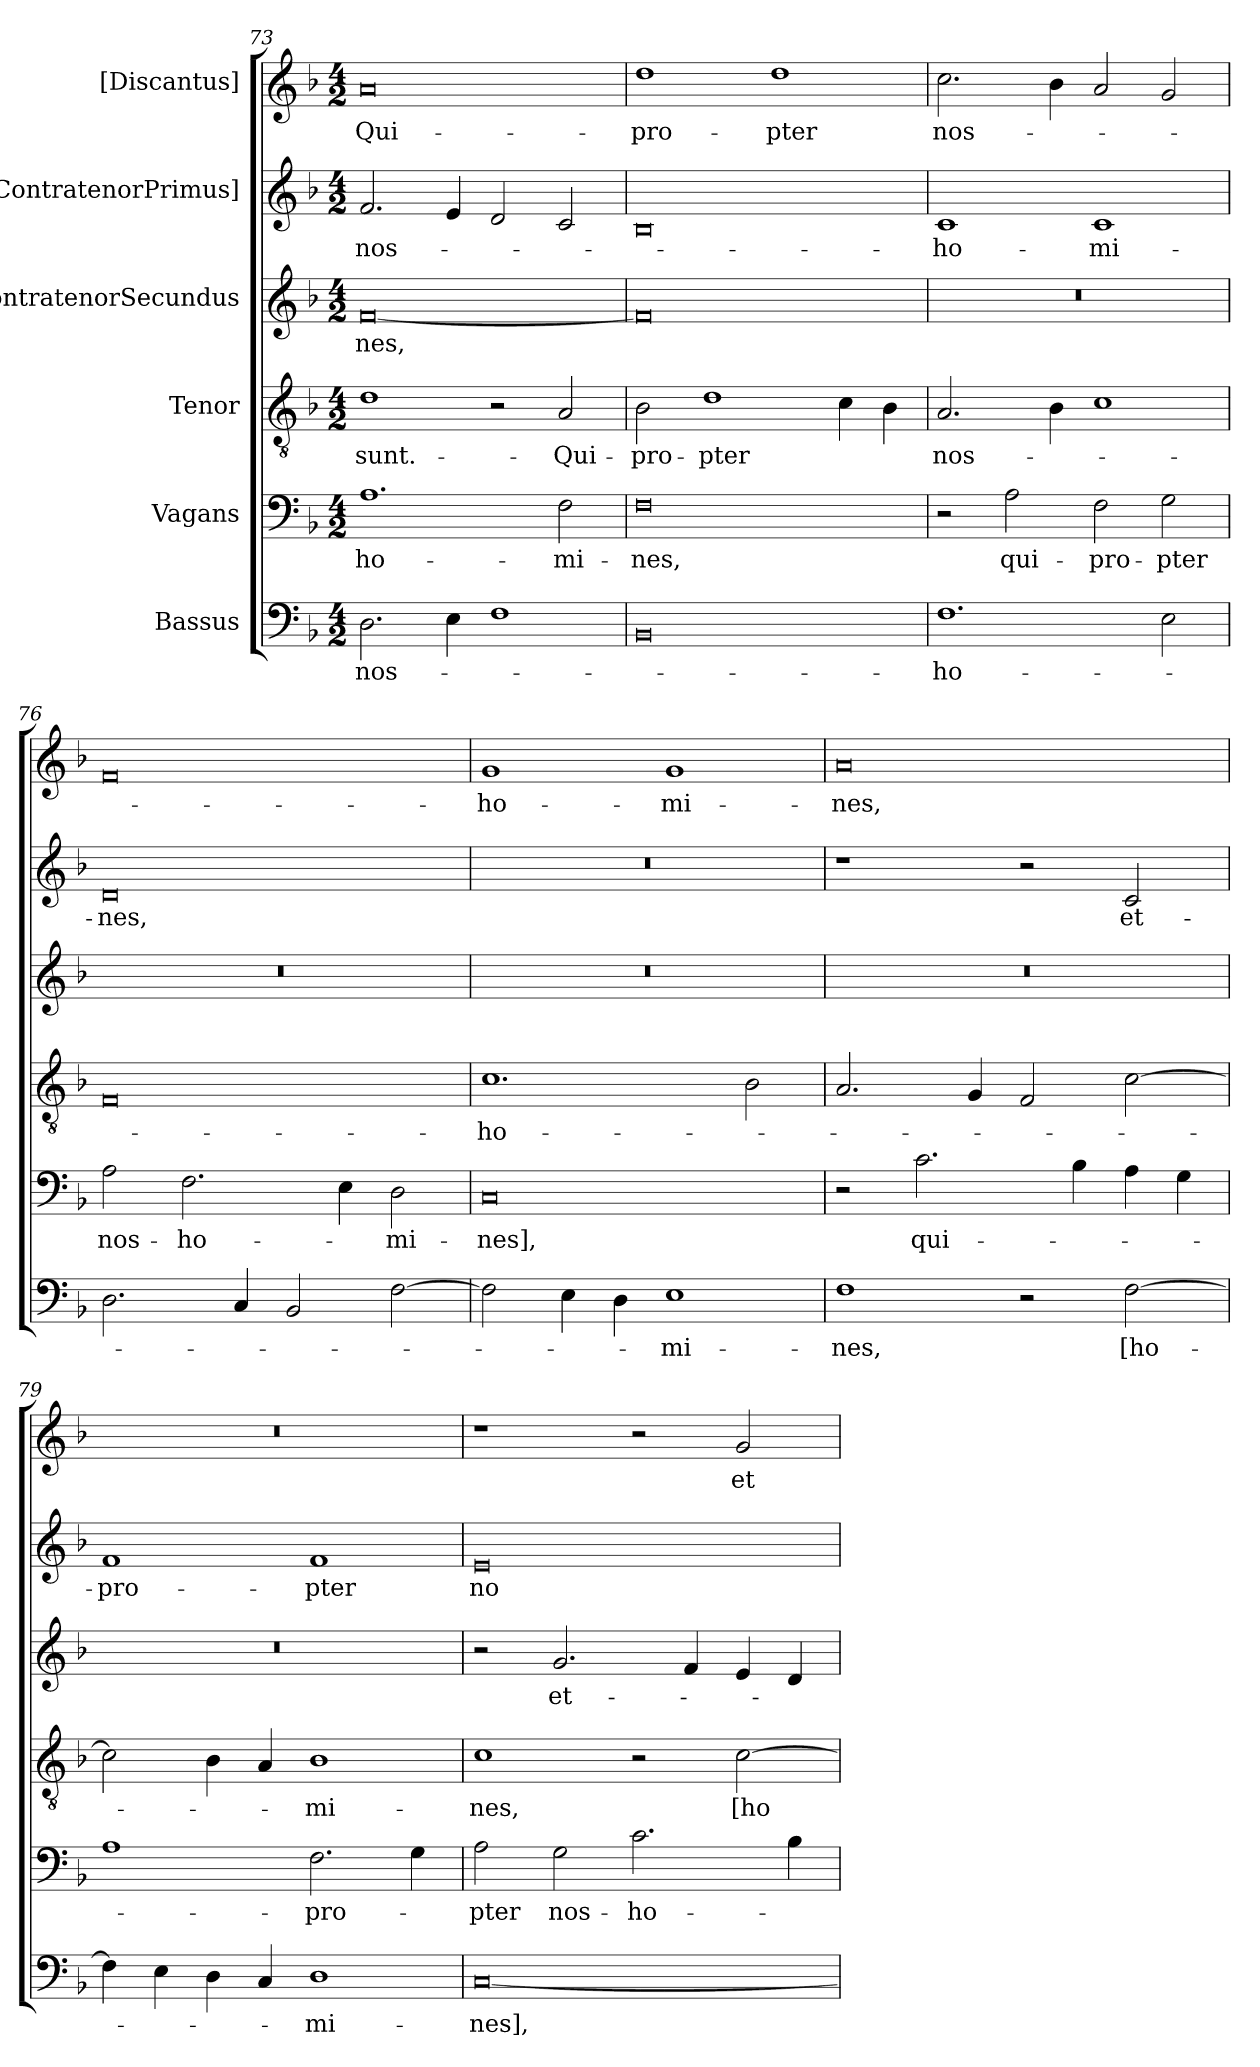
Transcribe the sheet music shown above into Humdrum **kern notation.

**kern	**text	**kern	**text	**kern	**text	**kern	**text	**kern	**text	**kern	**text
*part6	*part6	*part5	*part5	*part4	*part4	*part3	*part3	*part2	*part2	*part1	*part1
*staff6	*staff6	*staff5	*staff5	*staff4	*staff4	*staff3	*staff3	*staff2	*staff2	*staff1	*staff1
*I"Bassus	*	*I"Vagans	*	*I"Tenor	*	*I"ContratenorSecundus	*	*I"[ContratenorPrimus]	*	*I"[Discantus]	*
*clefF4	*	*clefF4	*	*clefGv2	*	*clefG2	*	*clefG2	*	*clefG2	*
*k[b-]	*	*k[b-]	*	*k[b-]	*	*k[b-]	*	*k[b-]	*	*k[b-]	*
*M4/2	*	*M4/2	*	*M4/2	*	*M4/2	*	*M4/2	*	*M4/2	*
=73	=73	=73	=73	=73	=73	=73	=73	=73	=73	=73	=73
2.D\	nos-	1.A\	ho-	1d\	sunt.-	[0f/	-nes,	2.f/	nos-	0a/	Qui-
4E\	.	.	.	.	.	.	.	4e/	.	.	.
1F\	.	.	.	2r	.	.	.	2d/	.	.	.
.	.	2F\	-mi-	2A/	Qui-	.	.	2c/	.	.	.
=74	=74	=74	=74	=74	=74	=74	=74	=74	=74	=74	=74
0BB-/	.	0F\	-nes,	2B-\	pro-	0f/]	.	0B-/	.	1dd\	pro-
.	.	.	.	1d\	-pter	.	.	.	.	.	.
.	.	.	.	.	.	.	.	.	.	1dd\	-pter
.	.	.	.	4c\	.	.	.	.	.	.	.
.	.	.	.	4B-\	.	.	.	.	.	.	.
=75	=75	=75	=75	=75	=75	=75	=75	=75	=75	=75	=75
1.F\	ho-	2r	.	2.A/	nos-	0r	.	1c/	ho-	2.cc\	nos-
.	.	2A\	qui-	.	.	.	.	.	.	.	.
.	.	.	.	4B-\	.	.	.	.	.	4b-\	.
.	.	2F\	pro-	1c\	.	.	.	1c/	-mi-	2a/	.
2E\	.	2G\	-pter	.	.	.	.	.	.	2g/	.
=76	=76	=76	=76	=76	=76	=76	=76	=76	=76	=76	=76
2.D\	.	2A\	nos-	0F/	.	0r	.	0d/	-nes,	0f/	.
.	.	2.F\	ho-	.	.	.	.	.	.	.	.
4C/	.	.	.	.	.	.	.	.	.	.	.
2BB-/	.	.	.	.	.	.	.	.	.	.	.
.	.	4E\	.	.	.	.	.	.	.	.	.
[2F\	.	2D\	-mi-	.	.	.	.	.	.	.	.
=77	=77	=77	=77	=77	=77	=77	=77	=77	=77	=77	=77
2F\]	.	0C/	-nes],	1.c\	ho-	0r	.	0r	.	1g/	ho-
4E\	.	.	.	.	.	.	.	.	.	.	.
4D\	.	.	.	.	.	.	.	.	.	.	.
1E\	-mi-	.	.	.	.	.	.	.	.	1g/	-mi-
.	.	.	.	2B-\	.	.	.	.	.	.	.
=78	=78	=78	=78	=78	=78	=78	=78	=78	=78	=78	=78
1F\	-nes,	2r	.	2.A/	.	0r	.	1r	.	0a/	-nes,
.	.	2.c\	qui-	.	.	.	.	.	.	.	.
.	.	.	.	4G/	.	.	.	.	.	.	.
2r	.	.	.	2F/	.	.	.	2r	.	.	.
.	.	4B-\	.	.	.	.	.	.	.	.	.
[2F\	[ho-	4A\	.	[2c\	.	.	.	2c/	et-	.	.
.	.	4G\	.	.	.	.	.	.	.	.	.
=79	=79	=79	=79	=79	=79	=79	=79	=79	=79	=79	=79
4F\]	.	1A\	.	2c\]	.	0r	.	1f/	pro-	0r	.
4E\	.	.	.	.	.	.	.	.	.	.	.
4D\	.	.	.	4B-\	.	.	.	.	.	.	.
4C/	.	.	.	4A/	.	.	.	.	.	.	.
1D\	-mi-	2.F\	pro-	1B-\	-mi-	.	.	1f/	-pter	.	.
.	.	4G\	.	.	.	.	.	.	.	.	.
=80	=80	=80	=80	=80	=80	=80	=80	=80	=80	=80	=80
[0C/	-nes],	2A\	-pter	1c\	-nes,	2r	.	0e/	no-	1r	.
.	.	2G\	nos-	.	.	2.g/	et-	.	.	.	.
.	.	2.c\	ho-	2r	.	.	.	.	.	2r	.
.	.	.	.	.	.	4f/	.	.	.	.	.
.	.	.	.	[2c\	[ho-	4e/	.	.	.	2g/	et-
.	.	4B-\	.	.	.	4d/	.	.	.	.	.
=	=	=	=	=	=	=	=	=	=	=	=
*-	*-	*-	*-	*-	*-	*-	*-	*-	*-	*-	*-
